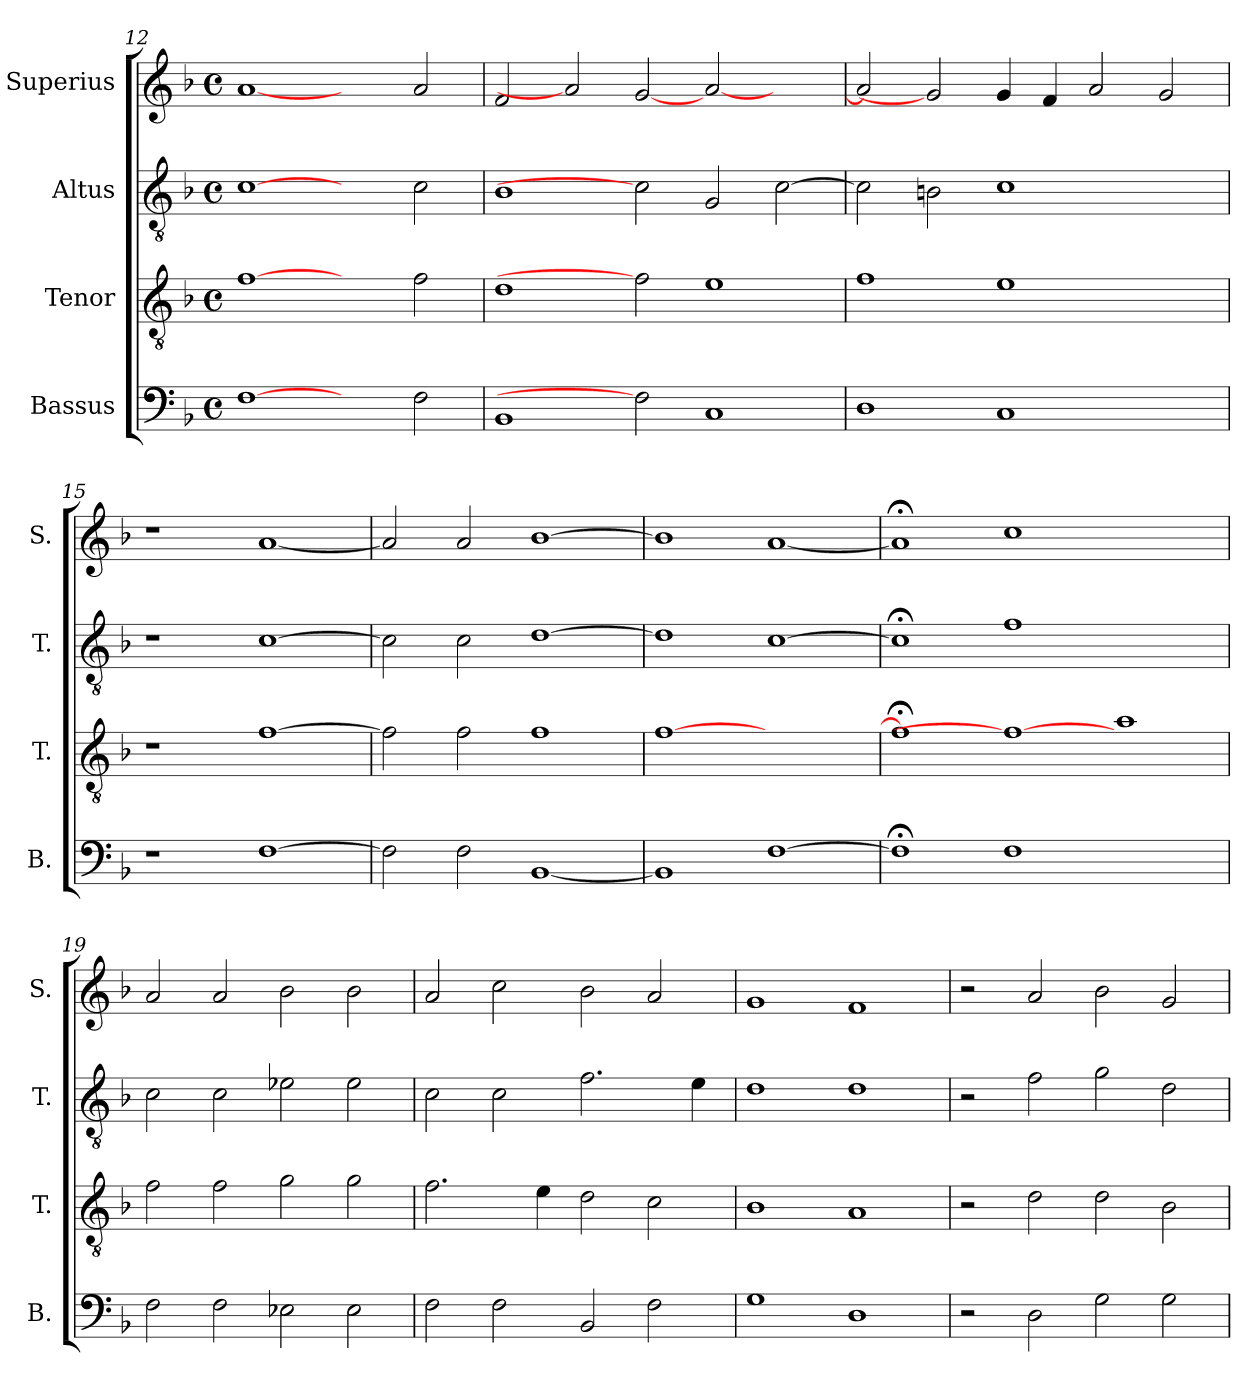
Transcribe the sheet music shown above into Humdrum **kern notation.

**kern	**kern	**kern	**kern
*part4	*part3	*part2	*part1
*staff4	*staff3	*staff2	*staff1
*I"Bassus	*I"Tenor	*I"Altus	*I"Superius
*I'B.	*I'T.	*I'T.	*I'S.
!!LO:LB:g=z
*clefF4	*clefGv2	*clefGv2	*clefG2
*	*ITrd7c12	*ITrd7c12	*
*k[b-]	*k[b-]	*k[b-]	*k[b-]
*F:	*F:	*F:	*F:
*M4/4	*M4/4	*M4/4	*M4/4
*met(c)	*met(c)	*met(c)	*met(c)
=12	=12	=12	=12
[1Fi	[1Fi	[1Ci	[1ai
2ryy	2ryy	2ryy	2ryy
2Fi\	2Fi\	2Ci\	2ai/
=13	=13	=13	=13
1BB-i	1Di	1BB-i	2fi/
.	.	.	2ai]
2Fi]	2Fi]	2Ci]	[2gi
1Ci	1Ei	2GGi/	[<2ai/
.	.	[>2Ci\	2ryy
=14	=14	=14	=14
1Di	1Fi	2Ci\]	2ai/]
.	.	2BBni\	2gi]
1Ci	1Ei	1Ci	4gi/
.	.	.	4fi/
.	.	.	2ai/
2ryy	2ryy	2ryy	2gi/
=15	=15	=15	=15
1r	1r	1r	1r
[>1Fi	[>1Fi	[>1Ci	[<1ai
=16	=16	=16	=16
2Fi\]	2Fi\]	2Ci\]	2ai/]
2Fi\	2Fi\	2Ci\	2ai/
[<1BB-i	1Fi	[>1Di	[>1b-i
=17	=17	=17	=17
1BB-i]	[>1Fi	1Di]	1b-i]
[>1Fi	1ryy	[>1Ci	[<1ai
!!LO:PB:g=z
=18	=18	=18	=18
1F;i]	1F;i]	1C;i]	1a;i]
1Fi	1Fi_	1Fi	1cci
1ryy	1Ai	1ryy	1ryy
=19	=19	=19	=19
2Fi\	2Fi\	2Ci\	2ai/
2Fi\	2Fi\	2Ci\	2ai/
2E-Xi\	2Gi\	2E-Xi\	2b-i\
2E-i\	2Gi\	2E-i\	2b-i\
=20	=20	=20	=20
2Fi\	2.Fi\	2Ci\	2ai/
2Fi\	.	2Ci\	2cci\
.	4Ei\	.	.
2BB-i/	2Di\	2.Fi\	2b-i\
2Fi\	2Ci\	.	2ai/
.	.	4Ei\	.
=21	=21	=21	=21
1Gi	1BB-i	1Di	1gi
1Di	1AAi	1Di	1fi
=22	=22	=22	=22
2r	2r	2r	2r
2Di\	2Di\	2Fi\	2ai/
2Gi\	2Di\	2Gi\	2b-i\
2Gi\	2BB-i\	2Di\	2gi/
=	=	=	=
*-	*-	*-	*-
